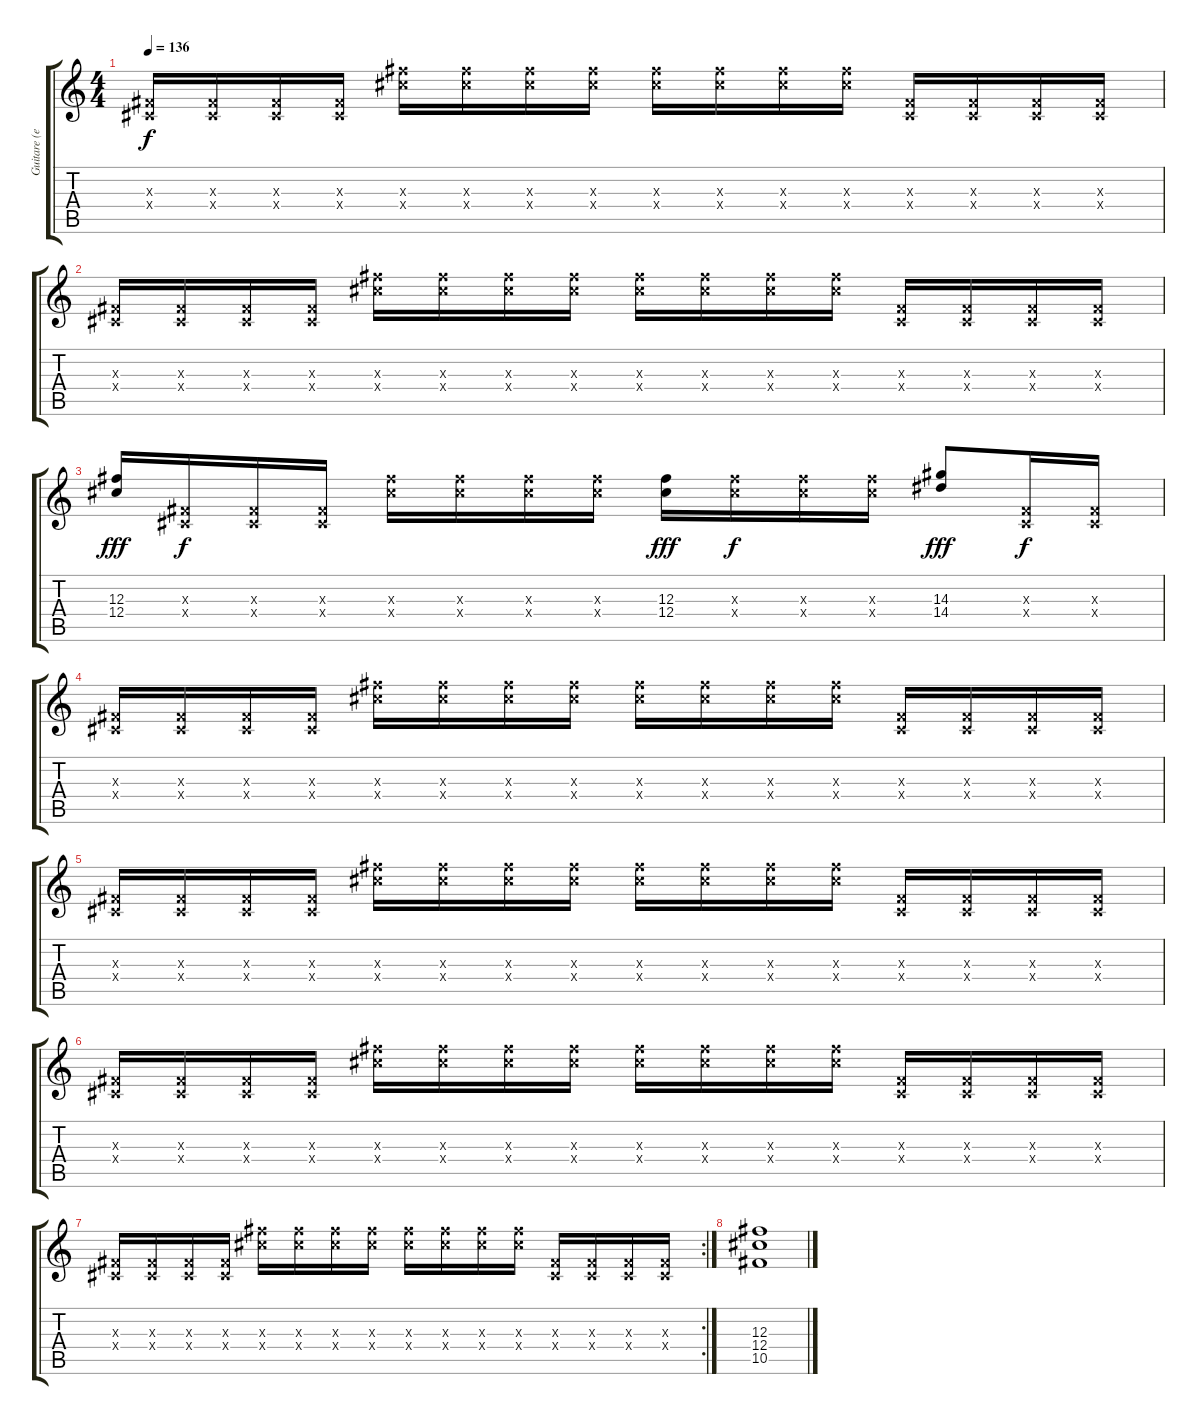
\track ("Guitare (echo)" "Guitare (e") {instrument overdrivenguitar}
\staff {score tabs}
\tuning (Eb4 Bb3 Gb3 Db3 Ab2 Eb2) {hide}
\ts (4 4)
\tempo 136
\clef g2
\ks c
(0.3{x} 0.4{x}).16{dy f} (0.3{x} 0.4{x}).16 (0.3{x} 0.4{x}).16 (0.3{x} 0.4{x}).16 (12.3{x} 12.4{x}).16 (12.3{x} 12.4{x}).16 (12.3{x} 12.4{x}).16 (12.3{x} 12.4{x}).16 (12.3{x} 12.4{x}).16 (12.3{x} 12.4{x}).16 (12.3{x} 12.4{x}).16 (12.3{x} 12.4{x}).16 (0.3{x} 0.4{x}).16 (0.3{x} 0.4{x}).16 (0.3{x} 0.4{x}).16 (0.3{x} 0.4{x}).16 |
(0.3{x} 0.4{x}).16 (0.3{x} 0.4{x}).16 (0.3{x} 0.4{x}).16 (0.3{x} 0.4{x}).16 (12.3{x} 12.4{x}).16 (12.3{x} 12.4{x}).16 (12.3{x} 12.4{x}).16 (12.3{x} 12.4{x}).16 (12.3{x} 12.4{x}).16 (12.3{x} 12.4{x}).16 (12.3{x} 12.4{x}).16 (12.3{x} 12.4{x}).16 (0.3{x} 0.4{x}).16 (0.3{x} 0.4{x}).16 (0.3{x} 0.4{x}).16 (0.3{x} 0.4{x}).16 |
(12.3 12.4).16{dy fff} (0.3{x} 0.4{x}).16{dy f} (0.3{x} 0.4{x}).16 (0.3{x} 0.4{x}).16 (12.3{x} 12.4{x}).16 (12.3{x} 12.4{x}).16 (12.3{x} 12.4{x}).16 (12.3{x} 12.4{x}).16 (12.3 12.4).16{dy fff} (12.3{x} 12.4{x}).16{dy f} (12.3{x} 12.4{x}).16 (12.3{x} 12.4{x}).16 (14.3 14.4).8{dy fff} (0.3{x} 0.4{x}).16{dy f} (0.3{x} 0.4{x}).16 |
(0.3{x} 0.4{x}).16 (0.3{x} 0.4{x}).16 (0.3{x} 0.4{x}).16 (0.3{x} 0.4{x}).16 (12.3{x} 12.4{x}).16 (12.3{x} 12.4{x}).16 (12.3{x} 12.4{x}).16 (12.3{x} 12.4{x}).16 (12.3{x} 12.4{x}).16 (12.3{x} 12.4{x}).16 (12.3{x} 12.4{x}).16 (12.3{x} 12.4{x}).16 (0.3{x} 0.4{x}).16 (0.3{x} 0.4{x}).16 (0.3{x} 0.4{x}).16 (0.3{x} 0.4{x}).16 |
(0.3{x} 0.4{x}).16 (0.3{x} 0.4{x}).16 (0.3{x} 0.4{x}).16 (0.3{x} 0.4{x}).16 (12.3{x} 12.4{x}).16 (12.3{x} 12.4{x}).16 (12.3{x} 12.4{x}).16 (12.3{x} 12.4{x}).16 (12.3{x} 12.4{x}).16 (12.3{x} 12.4{x}).16 (12.3{x} 12.4{x}).16 (12.3{x} 12.4{x}).16 (0.3{x} 0.4{x}).16 (0.3{x} 0.4{x}).16 (0.3{x} 0.4{x}).16 (0.3{x} 0.4{x}).16 |
(0.3{x} 0.4{x}).16 (0.3{x} 0.4{x}).16 (0.3{x} 0.4{x}).16 (0.3{x} 0.4{x}).16 (12.3{x} 12.4{x}).16 (12.3{x} 12.4{x}).16 (12.3{x} 12.4{x}).16 (12.3{x} 12.4{x}).16 (12.3{x} 12.4{x}).16 (12.3{x} 12.4{x}).16 (12.3{x} 12.4{x}).16 (12.3{x} 12.4{x}).16 (0.3{x} 0.4{x}).16 (0.3{x} 0.4{x}).16 (0.3{x} 0.4{x}).16 (0.3{x} 0.4{x}).16 |
\rc 2
(0.3{x} 0.4{x}).16 (0.3{x} 0.4{x}).16 (0.3{x} 0.4{x}).16 (0.3{x} 0.4{x}).16 (12.3{x} 12.4{x}).16 (12.3{x} 12.4{x}).16 (12.3{x} 12.4{x}).16 (12.3{x} 12.4{x}).16 (12.3{x} 12.4{x}).16 (12.3{x} 12.4{x}).16 (12.3{x} 12.4{x}).16 (12.3{x} 12.4{x}).16 (0.3{x} 0.4{x}).16 (0.3{x} 0.4{x}).16 (0.3{x} 0.4{x}).16 (0.3{x} 0.4{x}).16 |
(12.3 12.4 10.5).1
